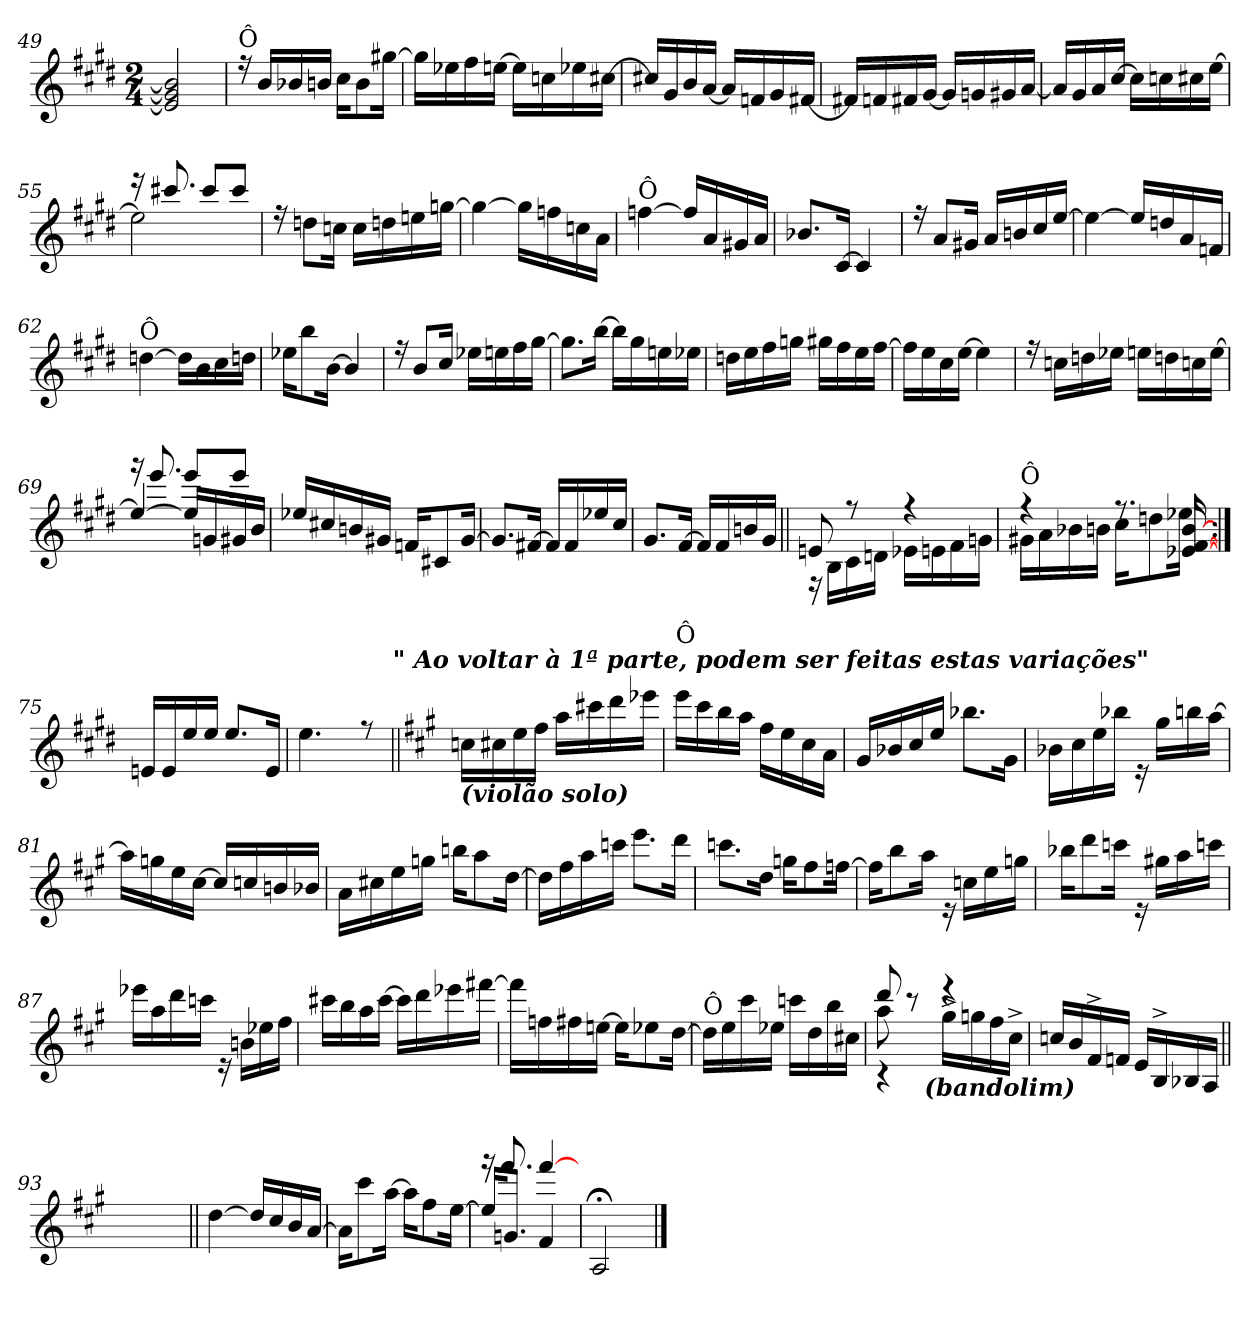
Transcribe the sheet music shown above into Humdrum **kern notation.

**kern
*part1
*staff1
*clefG2
*k[f#c#g#d#]
*E:
*M2/4
=49
*^
2e-/] 2g/] 2b/]	2ryy
!!LO:PB:g=z	!!
=50	=50
!LO:TX:a:t=Ô	!
16rff	2ryy
16b/LL	.
16b-X/	.
16bn/JJ	.
16cc#\KL	.
8b\	.
[<16gg#X\Jk	.
=51	=51
16gg#\LL]	4ryy
16ee-X\	.
16ff#\	.
[<16een\JJ	.
16ee\LL]	4ryy
16ccn\	.
16ee-X\	.
[<16cc#X\JJ	.
=52	=52
16cc#X/LL]	4ryy
16g#/	.
16b/	.
[>16a/JJ	.
16a/LL]	4ryy
16fn/	.
16g#/	.
[>16f#X/JJ	.
=53	=53
16f#X/LL]	4ryy
16fn/	.
16f#X/	.
[>16g#/JJ	.
16g#/LL]	4ryy
16gn/	.
16g#X/	.
[>16a/JJ	.
=54	=54
16a/LL]	2ryy
16g#/	.
16a/	.
[>16cc#/JJ	.
16cc#\LL]	.
16ccn\	.
16cc#X\	.
[<16ee\JJ	.
!!LO:LB:g=z	!!
=55	=55
*	*^
2ee\]	16ryy	16rddd
.	8.ryy	8.ccc#X!/
.	8ryy	8ccc#!/L
.	8ryy	8ccc#!/J
*	*v	*v
=56	=56
16rff	2ryy
8ddn\L	.
16ccn\Jk	.
16cc\LL	.
16ddn\	.
16een\	.
[<16ggn\JJ	.
=57	=57
4ggn\_	2ryy
16gg\LL]	.
16ffn\	.
16ccn\	.
16a\JJ	.
=58	=58
!LO:TX:a:t=Ô	!
[<4ffn\	2ryy
16ff/LL]	.
16a/	.
16g#X/	.
16a/JJ	.
=59	=59
8.b-X/L	2ryy
[>16c#/Jk	.
4c#/]	.
!!LO:LB:g=z	!!
=60	=60
16rff	2ryy
8a/L	.
16g#X/Jk	.
16a/LL	.
16bn/	.
16cc#/	.
[>16ee/JJ	.
=61	=61
4ee\_	2ryy
16ee/LL]	.
16ddn/	.
16a/	.
16fn/JJ	.
=62	=62
!LO:TX:a:t=Ô	!
[<4ddn\	2ryy
16dd\LL]	.
16b\	.
16cc#\	.
16ddn\JJ	.
=63	=63
16ee-X\KL	2ryy
8bb\	.
[<16b\Jk	.
4b/]	.
=64	=64
16rff	2ryy
8b/L	.
16cc#/Jk	.
16ee-X\LL	.
16een\	.
16ff#\	.
[<16gg#\JJ	.
=65	=65
8.gg#\L]	2ryy
[<16bb\Jk	.
16bb\LL]	.
16gg#\	.
16een\	.
16ee-X\JJ	.
!!LO:LB:g=z	!!
=66	=66
16ddn\LL	2ryy
16ee\	.
16ff#\	.
16ggn\JJ	.
16gg#X\LL	.
16ff#\	.
16ee\	.
[<16ff#\JJ	.
=67	=67
16ff#\LL]	2ryy
16ee\	.
16cc#\	.
[<16ee\JJ	.
4ee\]	.
=68	=68
16rff	2ryy
16ccn\LL	.
16ddn\	.
16ee-X\JJ	.
16een\LL	.
16ddn\	.
16ccn\	.
[<16ee\JJ	.
=69	=69
*	*^
4ee/_	16ryy	16rfff
.	8.ryy	8.eee!/
16ee/LL]	8ryy	8eee!/L
16gn/	.	.
16g#X/	8ryy	8eee!/J
16b/JJ	.	.
*	*v	*v
=70	=70
16ee-X/LL	2ryy
16cc#X/	.
16bn/	.
16g#X/JJ	.
16fn/KL	.
8c#X/	.
[>16g#/Jk	.
!!LO:LB:g=z	!!
=71	=71
8.g#/L]	2ryy
[>16f#X/Jk	.
16f#/LL]	.
16f#/	.
16ee-X/	.
16cc#/JJ	.
=72	=72
8.g#/L	2ryy
[>16f#/Jk	.
16f#/LL]	.
16f#/	.
16bn/	.
16g#/JJ	.
=73||	=73||
*	*^
8en/	16rF	2ryy
.	16B!\LL	.
8rff	16c#!\	.
.	16dn!\JJ	.
4rff	16e-X!\LL	.
.	16en!\	.
.	16f#!\	.
.	16gn!\JJ	.
=74	=74	=74
!LO:TX:a:t=Ô	!	!
4rff	16g#X!\LL	2ryy
.	16a!\	.
.	16b-X!\	.
.	16bn!\JJ	.
8.rff	16cc#!\KL	.
.	8ddn!\	.
[>16e-X/ [>16f#/ [>16b/	16ee-X!\Jk	.
*	*v	*v
=75:|!	=75:|!
16en/LL	2ryy
16e/	.
16ee/	.
16ee/JJ	.
8.ee/L	.
16e/Jk	.
!!LO:LB:g=z	!!
=76	=76
4.ee\	2ryy
8rff	.
!LO:TX:a:Bi:t=" Ao voltar à 1ª parte, podem ser feitas estas variações"	!
=77||	=77||
*k[f#c#g#]	*
*A:	*
!LO:TX:b:Bi:t=(violão solo)	!
16ccn!\LL	2ryy
16cc#X!\	.
16ee!\	.
16ff#!\JJ	.
16aa!\LL	.
16ccc#X!\	.
16ddd!\	.
16eee-X!\JJ	.
=78	=78
!LO:TX:a:t=Ô	!
16eee!\LL	2ryy
16ccc#!\	.
16bb!\	.
16aa!\JJ	.
16ff#!\LL	.
16ee!\	.
16cc#!\	.
16a!\JJ	.
=79	=79
16g#!/LL	4G#/yy
16b-X!/	.
16cc#!/	.
16ee!/JJ	.
8.bb-X!\L	4A/yy
16g#!\Jk	.
=80	=80
16b-X!\LL	2B-X/yy
16cc#!\	.
16ee!\	.
16bb-X!\JJ	.
16re	.
16gg#!\LL	.
16bbn!\	.
[<16aa!\JJ	.
!!LO:LB:g=z	!!
=81	=81
16aa!\LL]	2ryy
16ggn!\	.
16ee!\	.
[<16cc#!\JJ	.
16cc#!/LL]	.
16ccn!/	.
16bn!/	.
16b-X!/JJ	.
=82	=82
16a!\LL	2ryy
16cc#X!\	.
16ee!\	.
16ggn!\JJ	.
16bbn!\KL	.
8aa!\	.
[<16dd!\Jk	.
=83	=83
16dd!\LL]	2ryy
16ff#!\	.
16aa!\	.
16cccn!\JJ	.
8.eee!\L	.
16ddd!\Jk	.
=84	=84
8.cccn!\L	2ryy
16dd!\Jk	.
16ggn!\KL	.
8ff#!\	.
[<16ffn!\Jk	.
=85	=85
16ffn!\KL]	2ryy
8bb!\	.
16aa!\Jk	.
16re	.
16ccn!\LL	.
16ee!\	.
16ggn!\JJ	.
=86	=86
16bb-X!\KL	2ryy
8ddd!\	.
16cccn!\Jk	.
16re	.
16gg#X!\LL	.
16aa!\	.
16cccn!\JJ	.
!!LO:LB:g=z	!!
=87	=87
16eee-X!\LL	2ryy
16aa!\	.
16ddd!\	.
16cccn!\JJ	.
16re	.
16bn!\LL	.
16ee-X!\	.
16ff#!\JJ	.
=88	=88
16ccc#X!\LL	2ryy
16bb!\	.
16aa!\	.
[<16ccc#!\JJ	.
16ccc#!\LL]	.
16ddd!\	.
16eee-X!\	.
[<16fff#X!\JJ	.
=89	=89
16fff#!\LL]	2ryy
16ffn!\	.
16ff#X!\	.
[<16een!\JJ	.
16ee!\KL]	.
8ee-X!\	.
[<16dd!\Jk	.
=90	=90
!LO:TX:a:t=Ô	!
16dd!\LL]	2ryy
16ee!\	.
16ccc#!\	.
16ee-X!\JJ	.
16cccn!\LL	.
16dd!\	.
16bb!\	.
16cc#X!\JJ	.
=91	=91
*^	*^
*	*	*^	*
4rc	8aa!\	8ryy	8ddd!/	8.ryy
.	4.ryy	8ryy	8rccc	.
!	!	!	!	!LO:TX:b:Bi:t=(bandolim)
.	.	.	.	4ryy
16gg#^<\LL	.	4ryy	4rddd	.
16ggn\	.	.	.	.
16ff#\	.	.	.	.
16cc#^<\JJ	.	.	.	16ryy
*	*v	*v	*v	*v
!!LO:LB:g=z
=92	=92
16ccn/LL	2ryy
16b/	.
16f#^</	.
16fn/JJ	.
16e/LL	.
16B^</	.
16B-X/	.
16A/JJ	.
*v	*v
=93||
2ryy
=94||
*^
[<4dd\	2ryy
16dd/LL]	.
16cc#/	.
16b/	.
[>16a/JJ	.
=95	=95
16a\KL]	2ryy
8ccc#\	.
[<16aa\Jk	.
16aa\KL]	.
8ff#\	.
[<16ee\Jk	.
=96	=96
*	*^
16ee/KL]	16ryy	16rggg
8.gn/J	8.ryy	8.fff#!/
4f#/	4ryy	[>4fff#!/
*	*v	*v
=97	=97
2A;</	2ryy
*v	*v
==
*-
